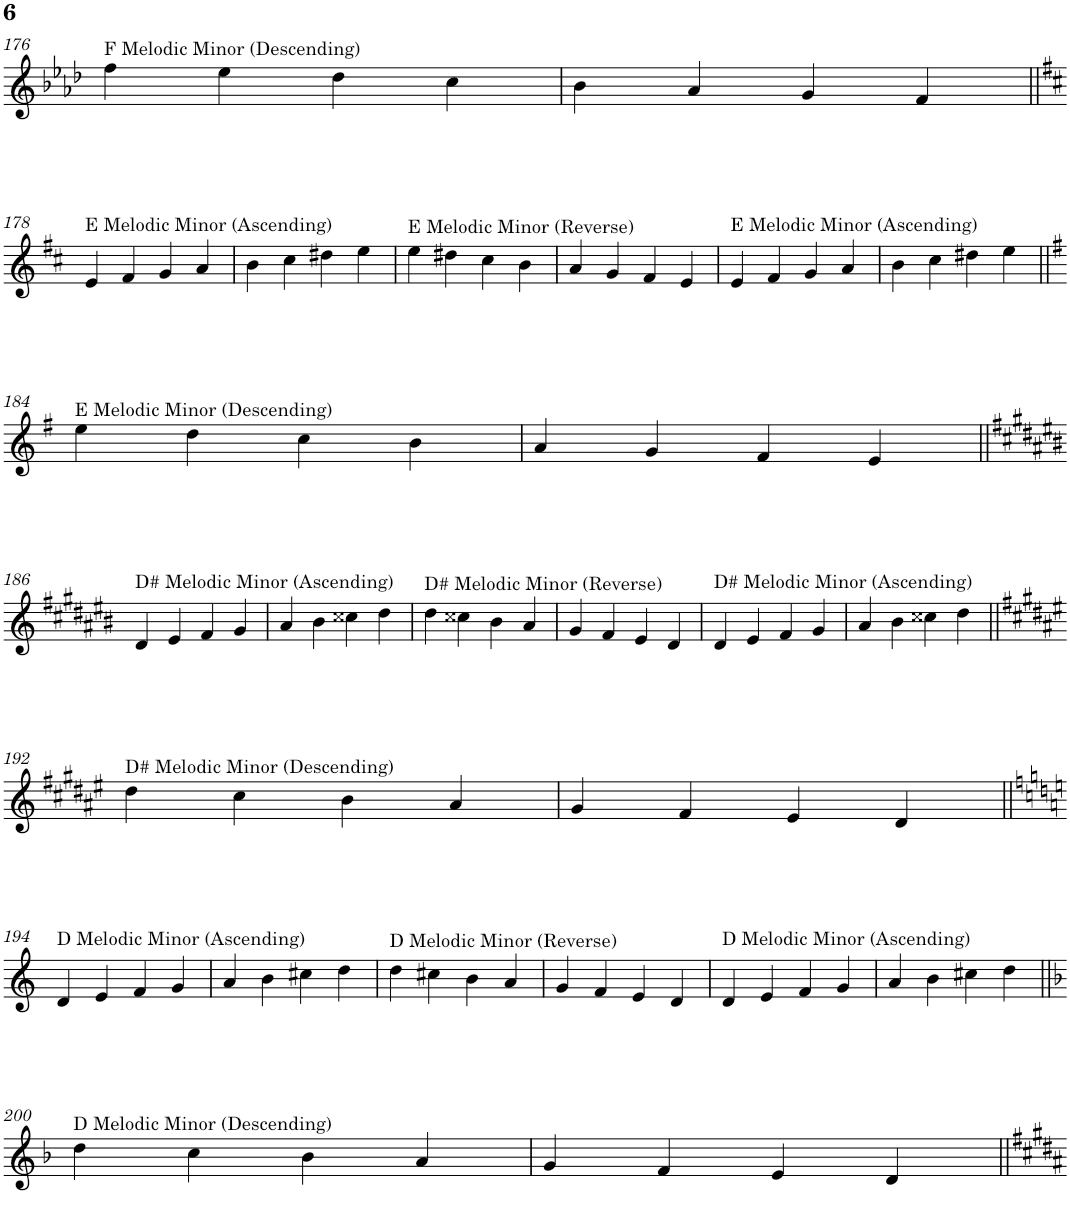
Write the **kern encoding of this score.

**kern
*part1
*staff1
*I"Alto Saxophone
*I'A. Sax.
!!LO:PB:g=z
*clefG2
*Trd5c9
*k[b-e-a-d-]
*M4/4
=176
!LO:TX:a:t=F Melodic Minor (Descending)
4ff\
4ee-\
4dd-\
4cc\
=177
4b-\
4a-/
4g/
4f/
!!LO:LB:g=z
=178||
*k[f#c#]
!LO:TX:a:t=E Melodic Minor (Ascending)
4e/
4f#/
4g/
4a/
=179
4b\
4cc#\
4dd#X\
4ee\
=180
!LO:TX:a:t=E Melodic Minor (Reverse)
4ee\
4dd#X\
4cc#\
4b\
=181
4a/
4g/
4f#/
4e/
=182
!LO:TX:a:t=E Melodic Minor (Ascending)
4e/
4f#/
4g/
4a/
=183
4b\
4cc#\
4dd#X\
4ee\
!!LO:LB:g=z
=184||
*k[f#]
!LO:TX:a:t=E Melodic Minor (Descending)
4ee\
4dd\
4cc\
4b\
=185
4a/
4g/
4f#/
4e/
!!LO:LB:g=z
=186||
*k[f#c#g#d#a#e#b#]
!LO:TX:a:t=D# Melodic Minor (Ascending)
4d#/
4e#/
4f#/
4g#/
=187
4a#/
4b#\
4cc##X\
4dd#\
=188
!LO:TX:a:t=D# Melodic Minor (Reverse)
4dd#\
4cc##X\
4b#\
4a#/
=189
4g#/
4f#/
4e#/
4d#/
=190
!LO:TX:a:t=D# Melodic Minor (Ascending)
4d#/
4e#/
4f#/
4g#/
=191
4a#/
4b#\
4cc##X\
4dd#\
!!LO:LB:g=z
=192||
*k[f#c#g#d#a#e#]
!LO:TX:a:t=D# Melodic Minor (Descending)
4dd#\
4cc#\
4b\
4a#/
=193
4g#/
4f#/
4e#/
4d#/
!!LO:LB:g=z
=194||
*k[]
!LO:TX:a:t=D Melodic Minor (Ascending)
4d/
4e/
4f/
4g/
=195
4a/
4b\
4cc#X\
4dd\
=196
!LO:TX:a:t=D Melodic Minor (Reverse)
4dd\
4cc#X\
4b\
4a/
=197
4g/
4f/
4e/
4d/
=198
!LO:TX:a:t=D Melodic Minor (Ascending)
4d/
4e/
4f/
4g/
=199
4a/
4b\
4cc#X\
4dd\
!!LO:LB:g=z
=200||
*k[b-]
!LO:TX:a:t=D Melodic Minor (Descending)
4dd\
4cc\
4b-\
4a/
=201
4g/
4f/
4e/
4d/
=||
*-
